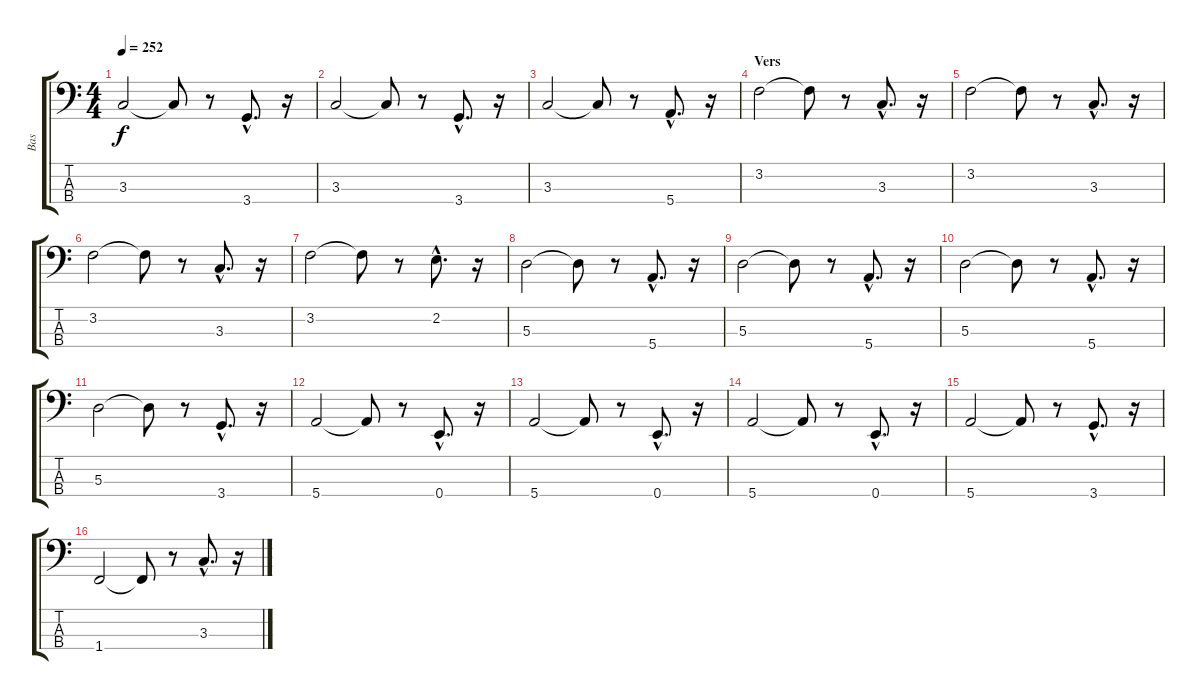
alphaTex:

\track ("Bas" "Bas") {instrument acousticbass}
\staff {score tabs}
\tuning (G2 D2 A1 E1) {hide}
\ts (4 4)
\tempo 252
\clef f4
\ks c
3.3.2{dy f} 3.3{t}.8 r.8 3.4{hac}.8{d} r.16 |
3.3.2 3.3{t}.8 r.8 3.4{hac}.8{d} r.16 |
3.3.2 3.3{t}.8 r.8 5.4{hac}.8{d} r.16 |
\section ("" "Vers ")
3.2.2 3.2{t}.8 r.8 3.3{hac}.8{d} r.16 |
3.2.2 3.2{t}.8 r.8 3.3{hac}.8{d} r.16 |
3.2.2 3.2{t}.8 r.8 3.3{hac}.8{d} r.16 |
3.2.2 3.2{t}.8 r.8 2.2{hac}.8{d} r.16 |
5.3.2 5.3{t}.8 r.8 5.4{hac}.8{d} r.16 |
5.3.2 5.3{t}.8 r.8 5.4{hac}.8{d} r.16 |
5.3.2 5.3{t}.8 r.8 5.4{hac}.8{d} r.16 |
5.3.2 5.3{t}.8 r.8 3.4{hac}.8{d} r.16 |
5.4.2 5.4{t}.8 r.8 0.4{hac}.8{d} r.16 |
5.4.2 5.4{t}.8 r.8 0.4{hac}.8{d} r.16 |
5.4.2 5.4{t}.8 r.8 0.4{hac}.8{d} r.16 |
5.4.2 5.4{t}.8 r.8 3.4{hac}.8{d} r.16 |
1.4.2 1.4{t}.8 r.8 3.3{hac}.8{d} r.16
